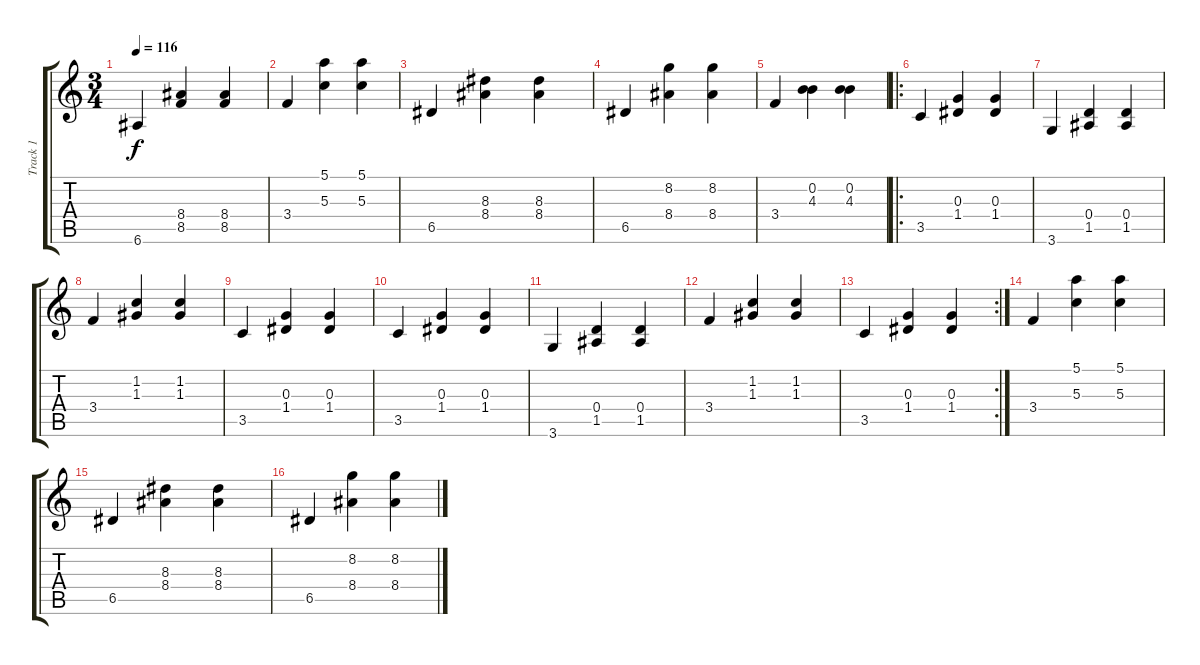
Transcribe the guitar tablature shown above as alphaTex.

\track ("Track 1" "Track 1") {instrument contrabass}
\staff {score tabs}
\tuning (E4 B3 G3 D3 A2 E2) {hide}
\ts (3 4)
\tempo 116
\clef g2
\ks c
6.6.4{dy f} (8.4 8.5).4 (8.4 8.5).4 |
3.4.4 (5.1 5.3).4 (5.1 5.3).4 |
6.5.4 (8.3 8.4).4 (8.3 8.4).4 |
6.5.4 (8.2 8.4).4 (8.2 8.4).4 |
3.4.4 (0.2 4.3).4 (0.2 4.3).4 |
\ro
3.5.4 (0.3 1.4).4 (0.3 1.4).4 |
3.6.4 (0.4 1.5).4 (0.4 1.5).4 |
3.4.4 (1.2 1.3).4 (1.2 1.3).4 |
3.5.4 (0.3 1.4).4 (0.3 1.4).4 |
3.5.4 (0.3 1.4).4 (0.3 1.4).4 |
3.6.4 (0.4 1.5).4 (0.4 1.5).4 |
3.4.4 (1.2 1.3).4 (1.2 1.3).4 |
\rc 2
3.5.4 (0.3 1.4).4 (0.3 1.4).4 |
3.4.4 (5.1 5.3).4 (5.1 5.3).4 |
6.5.4 (8.3 8.4).4 (8.3 8.4).4 |
6.5.4 (8.2 8.4).4 (8.2 8.4).4
